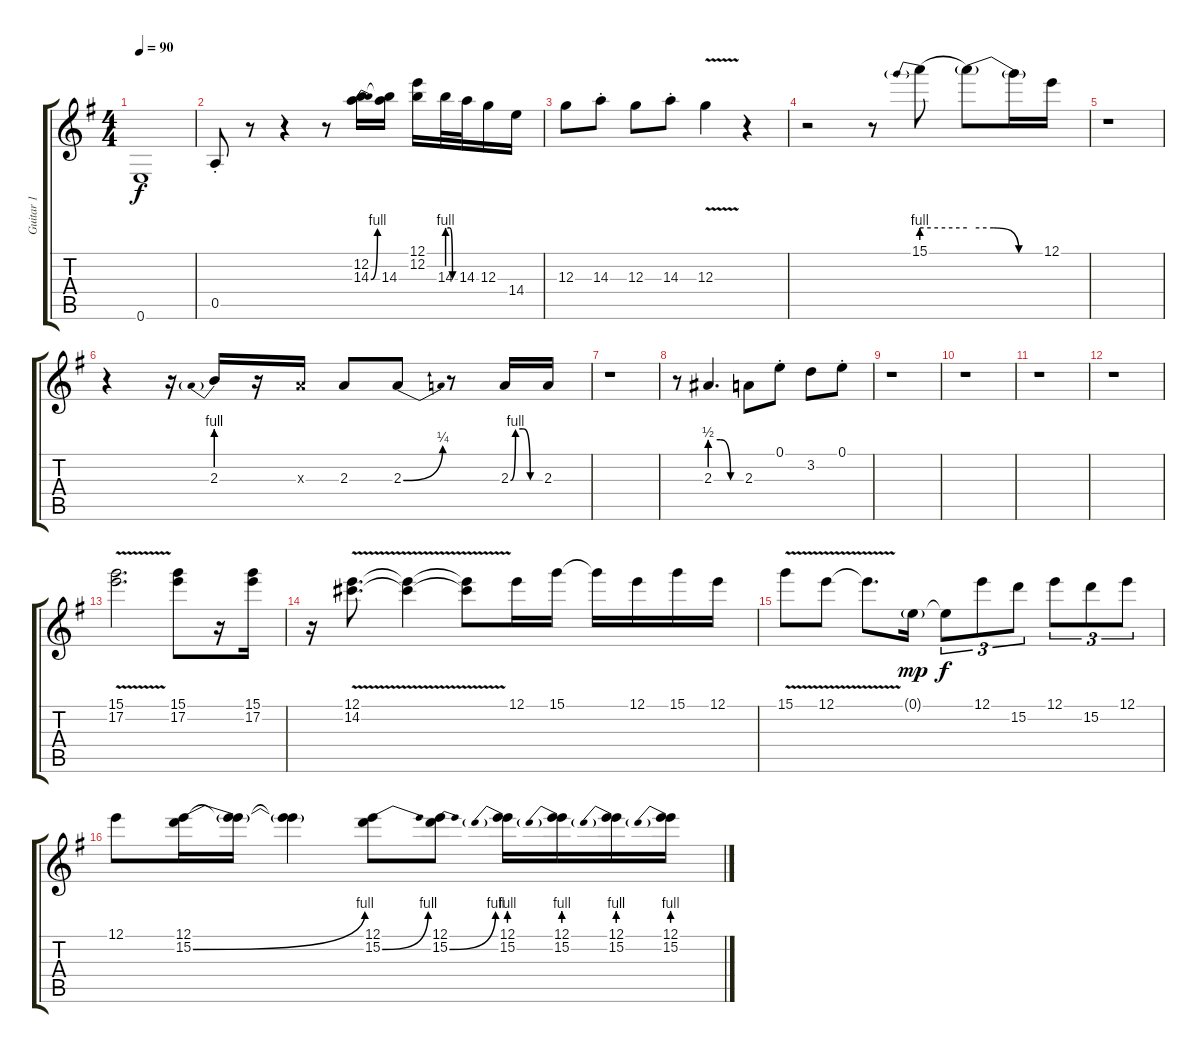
\track ("Guitar 1" "Guitar 1") {instrument overdrivenguitar}
\staff {score tabs}
\tuning (E4 B3 G3 D3 A2 E2) {hide}
\ts (4 4)
\tempo 90
\clef g2
\ks g
0.6.1{dy f} |
0.5{st}.8 r.8 r.4 r.8 (12.2 14.3{be (bend 0 0 60 4)}).16 (12.2{t} 14.3).16 (12.1 12.2).16 14.3{be (custom 0 4 20 4 40 0 60 0)}.32 14.3.32 12.3.16 14.4.16 |
12.3.8 14.3{st}.8 12.3.8 14.3{st}.8 12.3{v}.4 r.4 |
r.2 r.8 15.1{be (prebend 0 4 60 4)}.8 15.1{be (custom 0 4 20 4 40 0 60 0) t}.8 15.1{t}.16 12.1.16 |
r.1 |
r.4 r.16 2.3{be (prebend 0 4 60 4)}.16 r.16 2.3{x}.16 2.3.8 2.3{be (bend 0 0 60 1)}.8 r.8 2.3{be (custom 0 0 10 4 25 4 40 0 60 0)}.16 2.3.16 |
r.1 |
r.8 2.3{be (custom 0 2 20 2 40 0 60 0)}.4{d} 2.3.8 0.1{st}.8 3.2.8 0.1{st}.8 |
r.1 |
r.1 |
r.1 |
r.1 |
(15.1{v} 17.2{v}).2{d} (15.1 17.2).8 r.16 (15.1 17.2).16 |
r.16 (12.1{v} 14.2{v}).8{d} (12.1{v t} 14.2{v t}).4 (12.1{v t} 14.2{v t}).8 12.1.16 15.1.16 15.1{t}.16 12.1.16 15.1.16 12.1.16 |
15.1{v}.8 12.1{v}.8 12.1{v t}.8{d} 0.1{g}.16{dy mp} 0.1{t}.8{tu (3 2) dy f} 12.1.8{tu (3 2)} 15.2.8{tu (3 2)} 12.1.8{tu (3 2)} 15.2.8{tu (3 2)} 12.1.8{tu (3 2)} |
12.1.8 (12.1 15.2{be (bend 0 0 60 4)}).16 (12.1{t} 15.2{t}).16 (12.1{t} 15.2{t}).4 (12.1 15.2{be (bend 0 0 60 4)}).8 (12.1 15.2{be (bend 0 0 60 4)}).8 (12.1 15.2{be (prebend 0 4 60 4)}).16 (12.1 15.2{be (prebend 0 4 60 4)}).16 (12.1 15.2{be (prebend 0 4 60 4)}).16 (12.1 15.2{be (prebend 0 4 60 4)}).16
